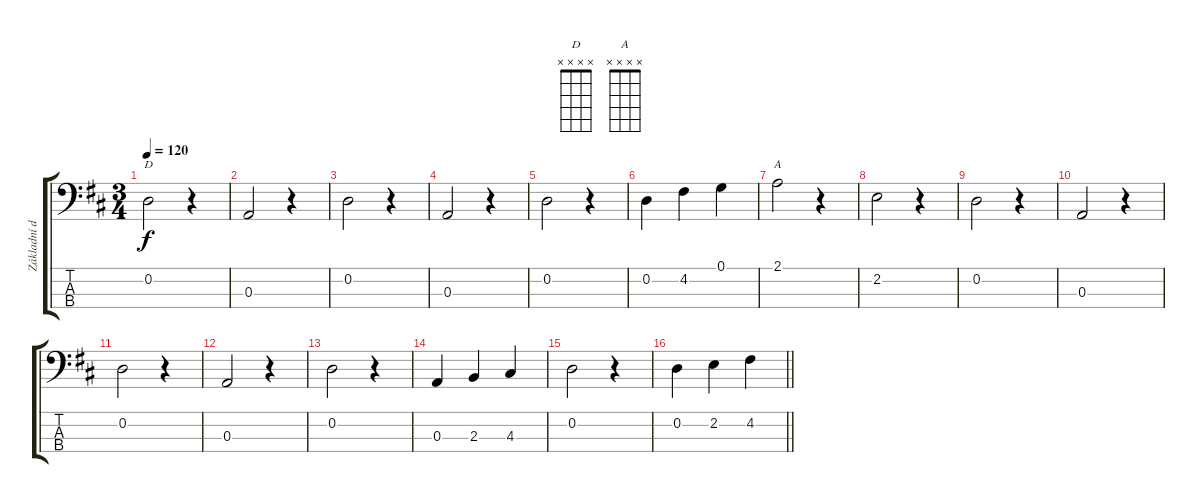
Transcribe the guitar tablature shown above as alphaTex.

\track ("Základní doprovod" "Základní d") {instrument acousticbass}
\staff {score tabs}
\tuning (G2 D2 A1 E1) {hide}
\chord ("D" x x x x)
\chord ("A" x x x x)
\ts (3 4)
\tempo 120
\clef f4
\ks d
0.2.2{ch "D" dy f instrument acousticbass} r.4 |
0.3.2 r.4 |
0.2.2 r.4 |
0.3.2 r.4 |
0.2.2 r.4 |
0.2.4 4.2.4 0.1.4 |
2.1.2{ch "A"} r.4 |
2.2.2 r.4 |
0.2.2 r.4 |
0.3.2 r.4 |
0.2.2 r.4 |
0.3.2 r.4 |
0.2.2 r.4 |
0.3.4 2.3.4 4.3.4 |
0.2.2 r.4 |
\barLineRight lightlight
0.2.4 2.2.4 4.2.4
